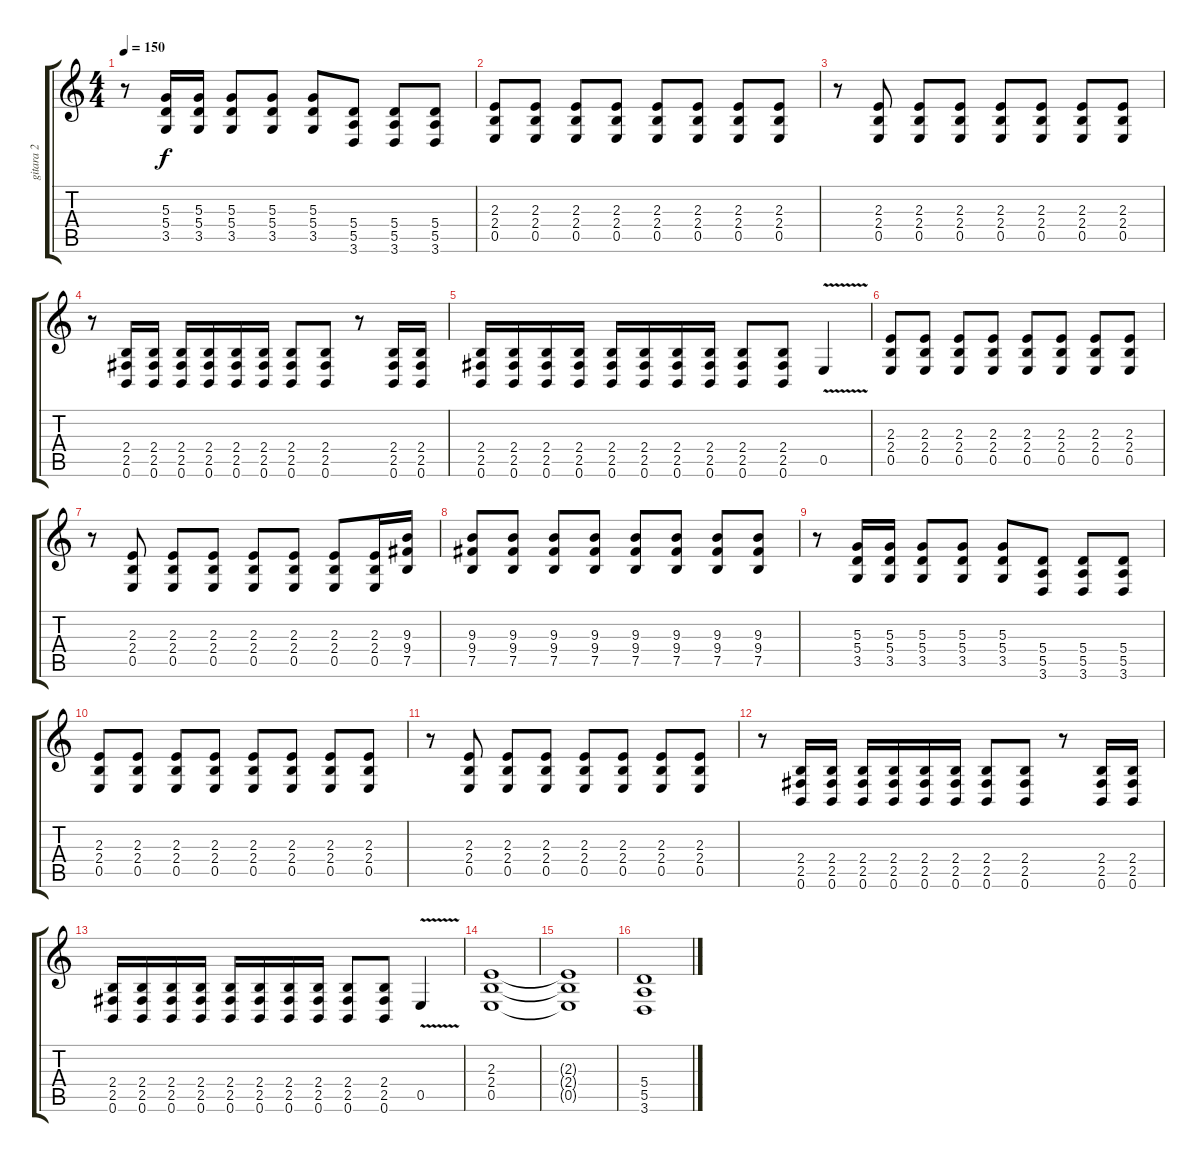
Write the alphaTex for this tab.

\track ("gitara 2" "gitara 2") {instrument distortionguitar}
\staff {score tabs}
\tuning (B3 Gb3 D3 A2 E2 B1) {hide}
\ts (4 4)
\tempo 150
\clef g2
\ks c
r.8{dy f} (5.3 5.4 3.5).16 (5.3 5.4 3.5).16 (5.3 5.4 3.5).8 (5.3 5.4 3.5).8 (5.3 5.4 3.5).8 (5.4 5.5 3.6).8 (5.4 5.5 3.6).8 (5.4 5.5 3.6).8 |
(2.3 2.4 0.5).8 (2.3 2.4 0.5).8 (2.3 2.4 0.5).8 (2.3 2.4 0.5).8 (2.3 2.4 0.5).8 (2.3 2.4 0.5).8 (2.3 2.4 0.5).8 (2.3 2.4 0.5).8 |
r.8 (2.3 2.4 0.5).8 (2.3 2.4 0.5).8 (2.3 2.4 0.5).8 (2.3 2.4 0.5).8 (2.3 2.4 0.5).8 (2.3 2.4 0.5).8 (2.3 2.4 0.5).8 |
r.8 (2.4 2.5 0.6).16 (2.4 2.5 0.6).16 (2.4 2.5 0.6).16 (2.4 2.5 0.6).16 (2.4 2.5 0.6).16 (2.4 2.5 0.6).16 (2.4 2.5 0.6).8 (2.4 2.5 0.6).8 r.8 (2.4 2.5 0.6).16 (2.4 2.5 0.6).16 |
(2.4 2.5 0.6).16 (2.4 2.5 0.6).16 (2.4 2.5 0.6).16 (2.4 2.5 0.6).16 (2.4 2.5 0.6).16 (2.4 2.5 0.6).16 (2.4 2.5 0.6).16 (2.4 2.5 0.6).16 (2.4 2.5 0.6).8 (2.4 2.5 0.6).8 0.5{v}.4 |
(2.3 2.4 0.5).8 (2.3 2.4 0.5).8 (2.3 2.4 0.5).8 (2.3 2.4 0.5).8 (2.3 2.4 0.5).8 (2.3 2.4 0.5).8 (2.3 2.4 0.5).8 (2.3 2.4 0.5).8 |
r.8 (2.3 2.4 0.5).8 (2.3 2.4 0.5).8 (2.3 2.4 0.5).8 (2.3 2.4 0.5).8 (2.3 2.4 0.5).8 (2.3 2.4 0.5).8 (2.3 2.4 0.5).16 (9.3 9.4 7.5).16 |
(9.3 9.4 7.5).8 (9.3 9.4 7.5).8 (9.3 9.4 7.5).8 (9.3 9.4 7.5).8 (9.3 9.4 7.5).8 (9.3 9.4 7.5).8 (9.3 9.4 7.5).8 (9.3 9.4 7.5).8 |
r.8 (5.3 5.4 3.5).16 (5.3 5.4 3.5).16 (5.3 5.4 3.5).8 (5.3 5.4 3.5).8 (5.3 5.4 3.5).8 (5.4 5.5 3.6).8 (5.4 5.5 3.6).8 (5.4 5.5 3.6).8 |
(2.3 2.4 0.5).8 (2.3 2.4 0.5).8 (2.3 2.4 0.5).8 (2.3 2.4 0.5).8 (2.3 2.4 0.5).8 (2.3 2.4 0.5).8 (2.3 2.4 0.5).8 (2.3 2.4 0.5).8 |
r.8 (2.3 2.4 0.5).8 (2.3 2.4 0.5).8 (2.3 2.4 0.5).8 (2.3 2.4 0.5).8 (2.3 2.4 0.5).8 (2.3 2.4 0.5).8 (2.3 2.4 0.5).8 |
r.8 (2.4 2.5 0.6).16 (2.4 2.5 0.6).16 (2.4 2.5 0.6).16 (2.4 2.5 0.6).16 (2.4 2.5 0.6).16 (2.4 2.5 0.6).16 (2.4 2.5 0.6).8 (2.4 2.5 0.6).8 r.8 (2.4 2.5 0.6).16 (2.4 2.5 0.6).16 |
(2.4 2.5 0.6).16 (2.4 2.5 0.6).16 (2.4 2.5 0.6).16 (2.4 2.5 0.6).16 (2.4 2.5 0.6).16 (2.4 2.5 0.6).16 (2.4 2.5 0.6).16 (2.4 2.5 0.6).16 (2.4 2.5 0.6).8 (2.4 2.5 0.6).8 0.5{v}.4 |
(2.3 2.4 0.5).1 |
(2.3{t} 2.4{t} 0.5{t}).1 |
(5.4 5.5 3.6).1
